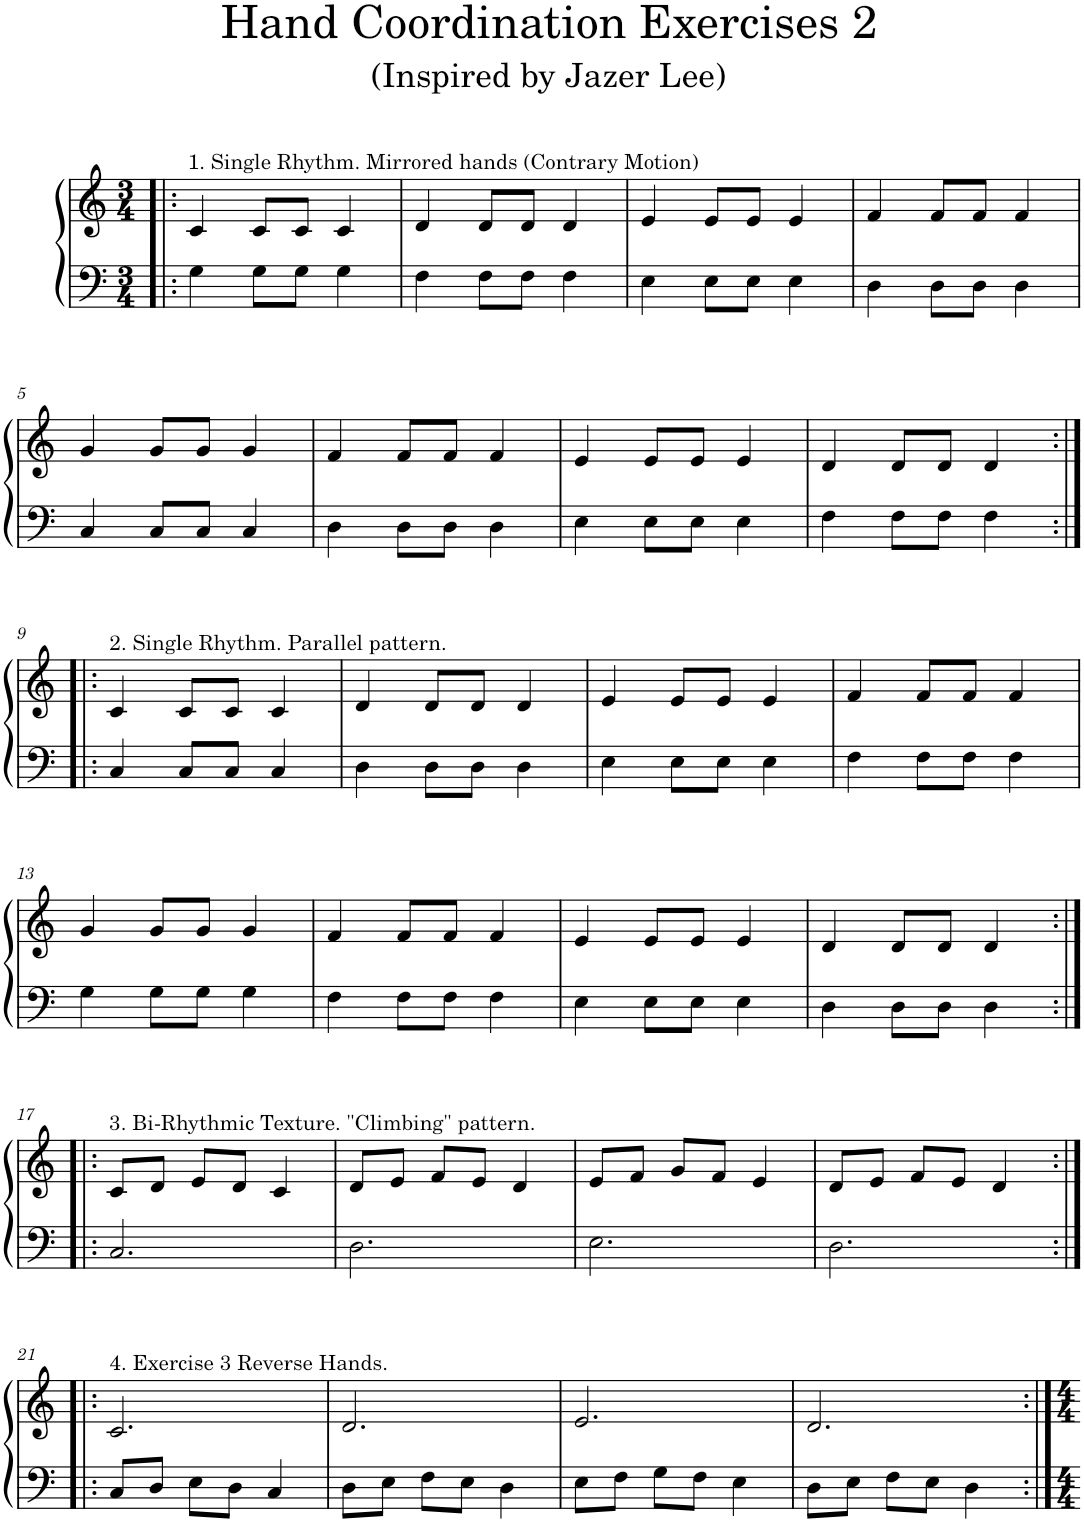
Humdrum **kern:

**kern	**kern
*part1	*part1
*staff2	*staff1
*I"Piano	*
*I'Pno.	*
*clefF4	*clefG2
*k[]	*k[]
*M3/4	*M3/4
=1!|:	=1!|:
!	!LO:TX:a:t=1. Single Rhythm. Mirrored hands (Contrary Motion)
4G\	4c/
8G\L	8c/L
8G\J	8c/J
4G\	4c/
=2	=2
4F\	4d/
8F\L	8d/L
8F\J	8d/J
4F\	4d/
=3	=3
4E\	4e/
8E\L	8e/L
8E\J	8e/J
4E\	4e/
=4	=4
4D\	4f/
8D\L	8f/L
8D\J	8f/J
4D\	4f/
!!LO:LB:g=z
=5	=5
4C/	4g/
8C/L	8g/L
8C/J	8g/J
4C/	4g/
=6	=6
4D\	4f/
8D\L	8f/L
8D\J	8f/J
4D\	4f/
=7	=7
4E\	4e/
8E\L	8e/L
8E\J	8e/J
4E\	4e/
=8	=8
4F\	4d/
8F\L	8d/L
8F\J	8d/J
4F\	4d/
!!LO:LB:g=z
=9:|!|:	=9:|!|:
!	!LO:TX:a:t=2. Single Rhythm. Parallel pattern.
4C/	4c/
8C/L	8c/L
8C/J	8c/J
4C/	4c/
=10	=10
4D\	4d/
8D\L	8d/L
8D\J	8d/J
4D\	4d/
=11	=11
4E\	4e/
8E\L	8e/L
8E\J	8e/J
4E\	4e/
=12	=12
4F\	4f/
8F\L	8f/L
8F\J	8f/J
4F\	4f/
!!LO:LB:g=z
=13	=13
4G\	4g/
8G\L	8g/L
8G\J	8g/J
4G\	4g/
=14	=14
4F\	4f/
8F\L	8f/L
8F\J	8f/J
4F\	4f/
=15	=15
4E\	4e/
8E\L	8e/L
8E\J	8e/J
4E\	4e/
=16	=16
4D\	4d/
8D\L	8d/L
8D\J	8d/J
4D\	4d/
!!LO:LB:g=z
=17:|!|:	=17:|!|:
!	!LO:TX:a:t=3. Bi-Rhythmic Texture. "Climbing" pattern.
2.C/	8c/L
.	8d/J
.	8e/L
.	8d/J
.	4c/
=18	=18
2.D\	8d/L
.	8e/J
.	8f/L
.	8e/J
.	4d/
=19	=19
2.E\	8e/L
.	8f/J
.	8g/L
.	8f/J
.	4e/
=20	=20
2.D\	8d/L
.	8e/J
.	8f/L
.	8e/J
.	4d/
!!LO:LB:g=z
=21:|!|:	=21:|!|:
!	!LO:TX:a:t=4. Exercise 3 Reverse Hands.
8C/L	2.c/
8D/J	.
8E\L	.
8D\J	.
4C/	.
=22	=22
8D\L	2.d/
8E\J	.
8F\L	.
8E\J	.
4D\	.
=23	=23
8E\L	2.e/
8F\J	.
8G\L	.
8F\J	.
4E\	.
=24	=24
8D\L	2.d/
8E\J	.
8F\L	.
8E\J	.
4D\	.
=:|!	=:|!
*-	*-
